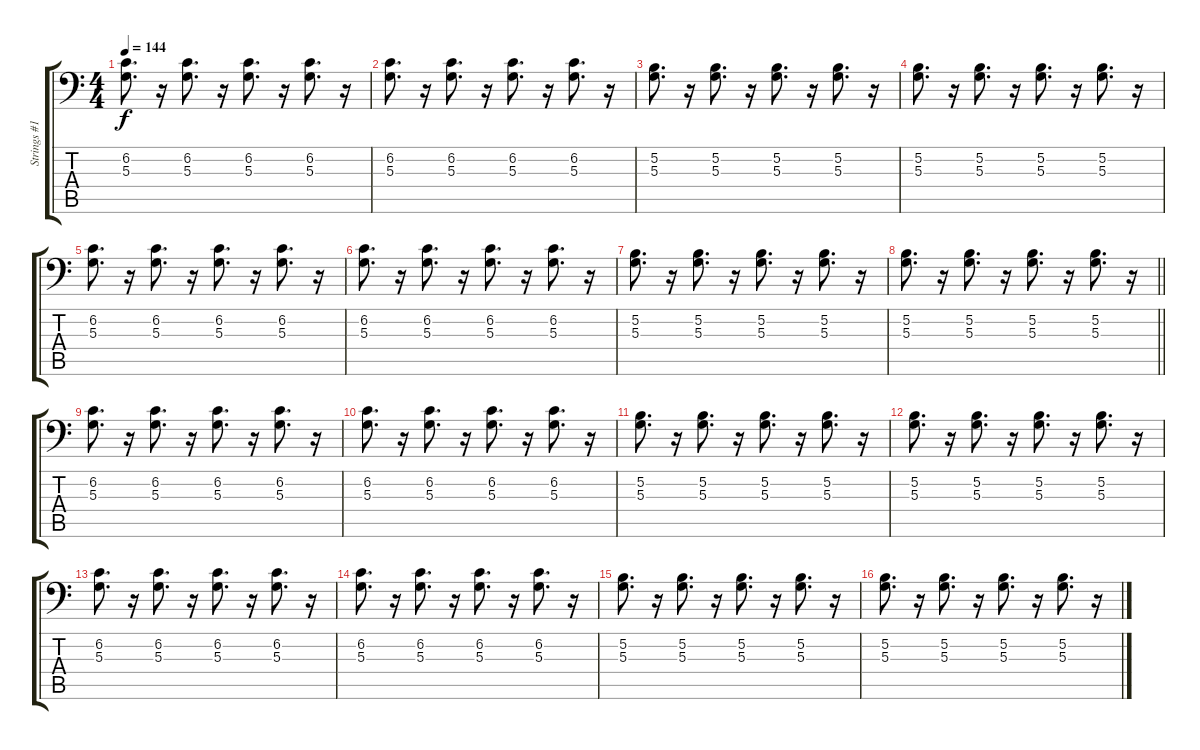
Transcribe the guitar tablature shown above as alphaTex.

\track ("Strings #1" "Strings #1") {instrument viola}
\staff {score tabs}
\tuning (B3 Gb3 D3 A2 E2 A1) {hide}
\ts (4 4)
\tempo 144
\clef f4
\ks c
(6.2 5.3).8{d dy f instrument viola} r.16 (6.2 5.3).8{d} r.16 (6.2 5.3).8{d} r.16 (6.2 5.3).8{d} r.16 |
(6.2 5.3).8{d} r.16 (6.2 5.3).8{d} r.16 (6.2 5.3).8{d} r.16 (6.2 5.3).8{d} r.16 |
(5.2 5.3).8{d} r.16 (5.2 5.3).8{d} r.16 (5.2 5.3).8{d} r.16 (5.2 5.3).8{d} r.16 |
(5.2 5.3).8{d} r.16 (5.2 5.3).8{d} r.16 (5.2 5.3).8{d} r.16 (5.2 5.3).8{d} r.16 |
(6.2 5.3).8{d} r.16 (6.2 5.3).8{d} r.16 (6.2 5.3).8{d} r.16 (6.2 5.3).8{d} r.16 |
(6.2 5.3).8{d} r.16 (6.2 5.3).8{d} r.16 (6.2 5.3).8{d} r.16 (6.2 5.3).8{d} r.16 |
(5.2 5.3).8{d} r.16 (5.2 5.3).8{d} r.16 (5.2 5.3).8{d} r.16 (5.2 5.3).8{d} r.16 |
\barLineRight lightlight
(5.2 5.3).8{d} r.16 (5.2 5.3).8{d} r.16 (5.2 5.3).8{d} r.16 (5.2 5.3).8{d} r.16 |
(6.2 5.3).8{d} r.16 (6.2 5.3).8{d} r.16 (6.2 5.3).8{d} r.16 (6.2 5.3).8{d} r.16 |
(6.2 5.3).8{d} r.16 (6.2 5.3).8{d} r.16 (6.2 5.3).8{d} r.16 (6.2 5.3).8{d} r.16 |
(5.2 5.3).8{d} r.16 (5.2 5.3).8{d} r.16 (5.2 5.3).8{d} r.16 (5.2 5.3).8{d} r.16 |
(5.2 5.3).8{d} r.16 (5.2 5.3).8{d} r.16 (5.2 5.3).8{d} r.16 (5.2 5.3).8{d} r.16 |
(6.2 5.3).8{d} r.16 (6.2 5.3).8{d} r.16 (6.2 5.3).8{d} r.16 (6.2 5.3).8{d} r.16 |
(6.2 5.3).8{d} r.16 (6.2 5.3).8{d} r.16 (6.2 5.3).8{d} r.16 (6.2 5.3).8{d} r.16 |
(5.2 5.3).8{d} r.16 (5.2 5.3).8{d} r.16 (5.2 5.3).8{d} r.16 (5.2 5.3).8{d} r.16 |
(5.2 5.3).8{d} r.16 (5.2 5.3).8{d} r.16 (5.2 5.3).8{d} r.16 (5.2 5.3).8{d} r.16
